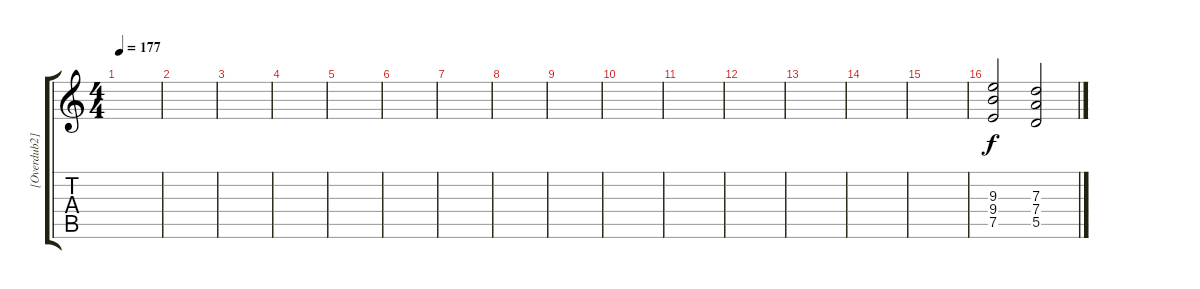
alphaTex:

\track ("[Overdub2]" "[Overdub2]") {instrument distortionguitar}
\staff {score tabs}
\tuning (E4 B3 G3 D3 A2 E2) {hide}
\ts (4 4)
\tempo 177
\clef g2
\ks c
|
|
|
|
|
|
|
|
|
|
|
|
|
|
|
(9.3 9.4 7.5).2 (7.3 7.4 5.5).2
